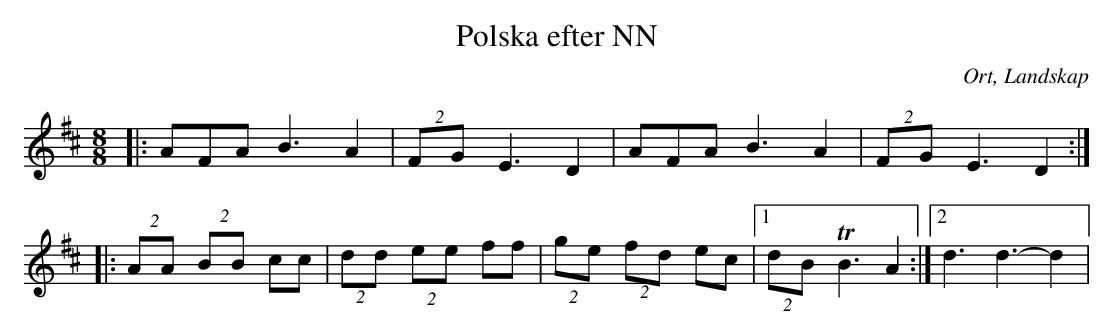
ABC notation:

X:1
T:Polska efter NN
O:Ort, Landskap
M:8/8
L:1/8
K:D
|: AFA B3 A2 | (2:3:2FG E3 D2 | AFA B3 A2 | (2:3:2FG E3 D2:|
|: (2:3:2AA (2:3:2BB  cc | (2:3:2dd (2:3:2ee ff | (2:3:2ge (2:3:2fd ec |1 (2:3:2dB TB3 A2 :|2 d3 d3-d2 |
